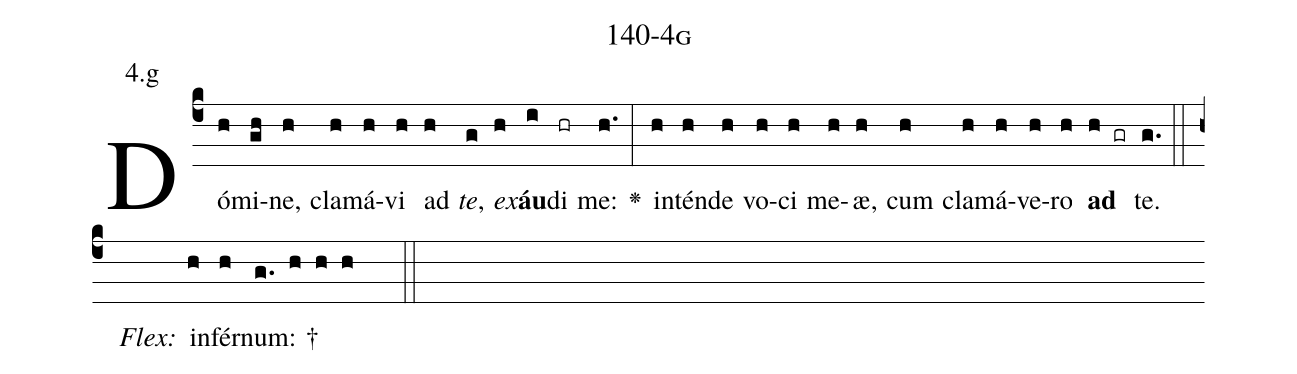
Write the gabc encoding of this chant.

name: 140-4g;
annotation: 4.g;
%%
(c4)Dó(h)mi(gh)ne,(h) cla(h)má(h)vi(h) ad(h) <i>te</i>,(g) <i>ex</i>(h)<b>áu</b>(i)di(hr) me:(h.) <v>\greheightstar</v>(:) in(h)tén(h)de(h) vo(h)ci(h) me(h)æ,(h) cum(h) cla(h)má(h)ve(h)ro(h) <b>ad</b>(h gr) te.(g.) (::)
<i>Flex:</i>()  in(h)fér(h)num: †(g. h h h  ::)

%E(h) u(h) o(h) u(h) a(h) e.(g.) (::)
